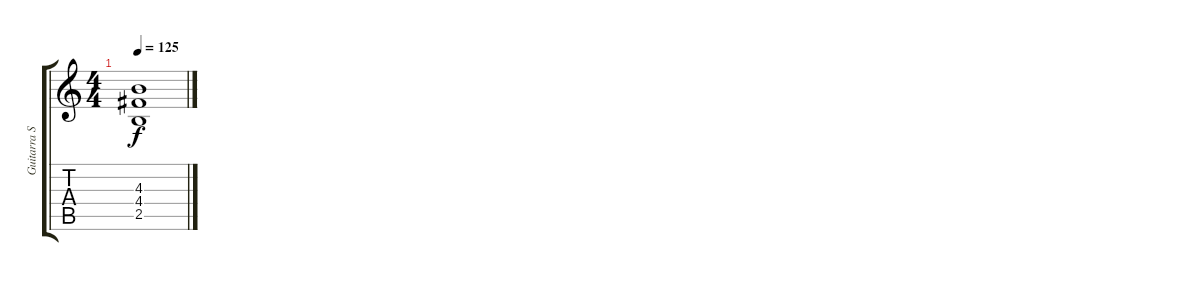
\track ("Guitarra Solo" "Guitarra S") {instrument overdrivenguitar}
\staff {score tabs}
\tuning (E4 B3 G3 D3 A2 E2) {hide}
\ts (4 4)
\tempo 125
\clef g2
\ks c
(4.3{t} 4.4{t} 2.5{t}).1{dy f}
